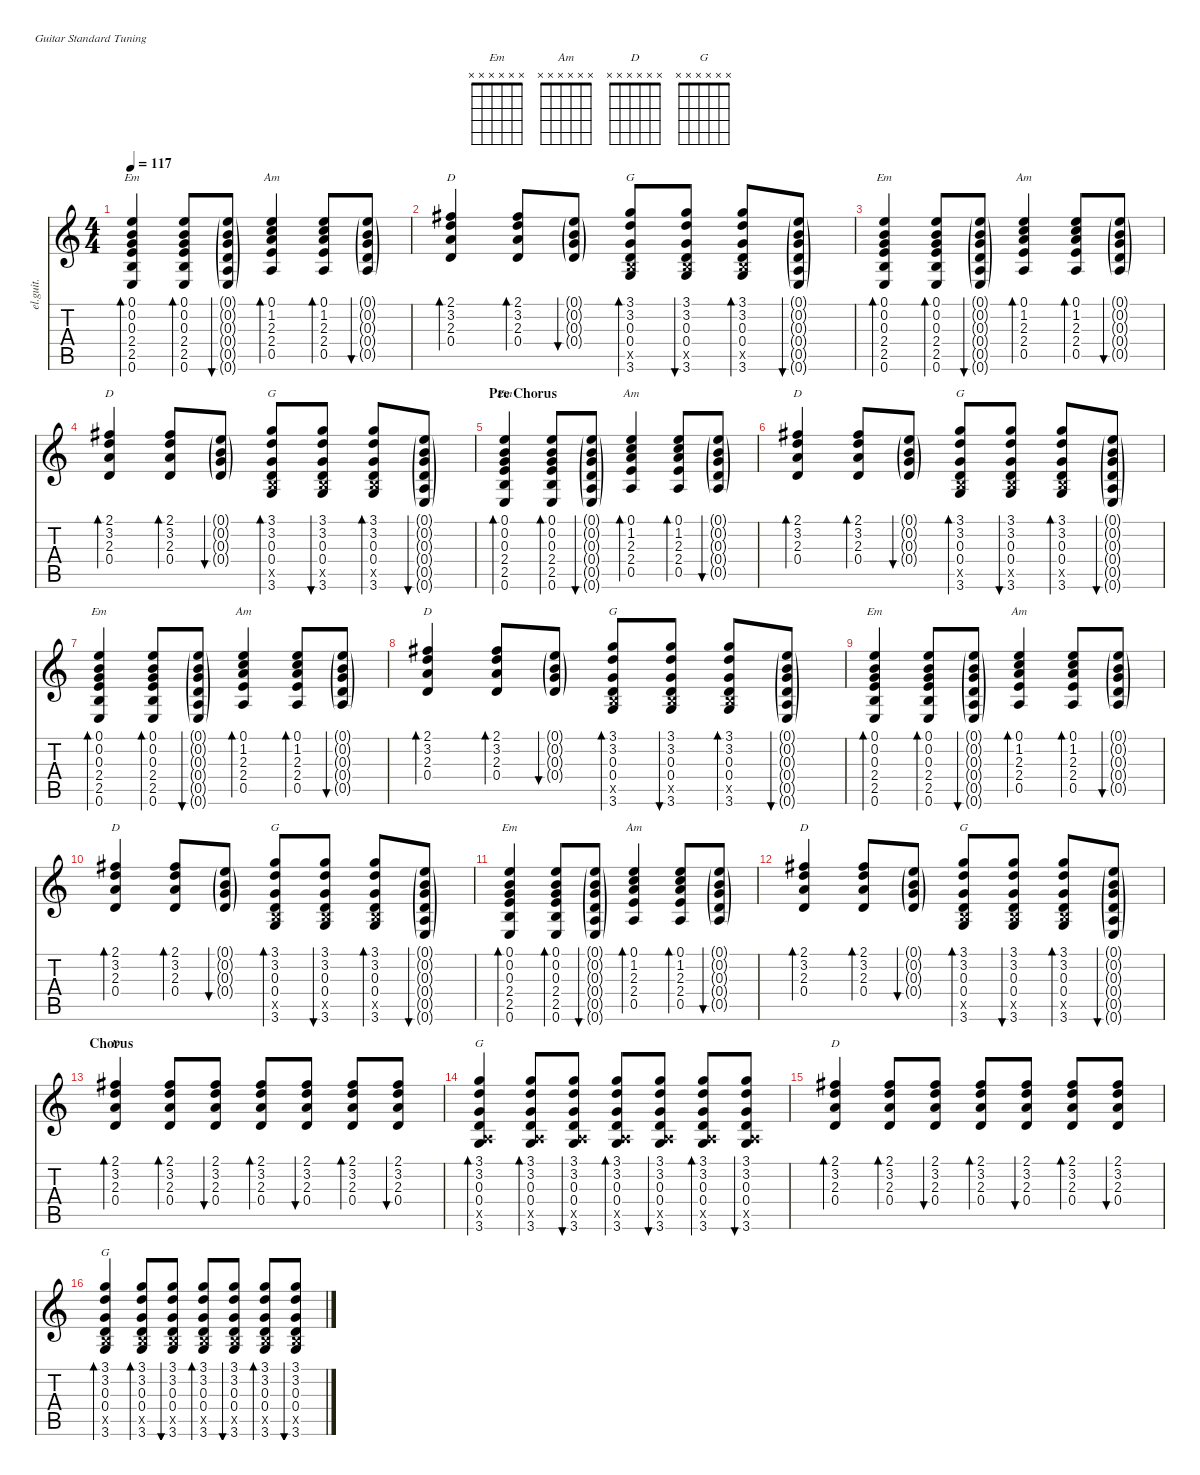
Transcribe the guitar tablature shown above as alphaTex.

\defaultSystemsLayout 4
\hideDynamics
\bracketExtendMode nobrackets
\otherSystemsTrackNameOrientation horizontal
\track ("Brian Bell - Guitar 2" "el.guit.") {instrument electricguitarclean}
\staff {score tabs}
\tuning (E4 B3 G3 D3 A2 E2)
\chord ("Em" x x x x x x)
\chord ("Am" x x x x x x)
\chord ("D" x x x x x x)
\chord ("G" x x x x x x)
\ts (4 4)
\tempo 117
\clef g2
\ks c
(0.1 0.2 0.3 2.4 2.5 0.6).4{bd 30 ch "Em" dy f beam Up} (0.1 0.2 0.3 2.4 2.5 0.6).8{bd 30 beam Up} (0.1{g} 0.2{g} 0.3{g} 0.4{g} 0.5{g} 0.6{g}).8{bu 30 beam Up} (0.1 1.2 2.3 2.4 0.5).4{bd 30 ch "Am" beam Up} (0.1 1.2 2.3 2.4 0.5).8{bd 30 beam Up} (0.1{g} 0.2{g} 0.3{g} 0.4{g} 0.5{g}).8{bu 30 beam Up} |
(2.1{acc #} 3.2 2.3 0.4).4{bd 30 ch "D" beam Up} (2.1{acc #} 3.2 2.3 0.4).8{bd 30 beam Up} (0.1{g} 0.2{g} 0.3{g} 0.4{g}).8{bu 30 beam Up} (3.1 3.2 0.3 0.4 2.5{x} 3.6).8{bd 30 ch "G" beam Up} (3.1 3.2 0.3 0.4 2.5{x} 3.6).8{bu 30 dy mf beam Up} (3.1 3.2 0.3 0.4 2.5{x} 3.6).8{bd 30 dy f beam Up} (0.1{g} 0.2{g} 0.3{g} 0.4{g} 0.5{g} 0.6{g}).8{bu 30 beam Up} |
(0.1 0.2 0.3 2.4 2.5 0.6).4{bd 30 ch "Em" beam Up} (0.1 0.2 0.3 2.4 2.5 0.6).8{bd 30 beam Up} (0.1{g} 0.2{g} 0.3{g} 0.4{g} 0.5{g} 0.6{g}).8{bu 30 beam Up} (0.1 1.2 2.3 2.4 0.5).4{bd 30 ch "Am" beam Up} (0.1 1.2 2.3 2.4 0.5).8{bd 30 beam Up} (0.1{g} 0.2{g} 0.3{g} 0.4{g} 0.5{g}).8{bu 30 beam Up} |
(2.1{acc #} 3.2 2.3 0.4).4{bd 30 ch "D" beam Up} (2.1{acc #} 3.2 2.3 0.4).8{bd 30 beam Up} (0.1{g} 0.2{g} 0.3{g} 0.4{g}).8{bu 30 beam Up} (3.1 3.2 0.3 0.4 2.5{x} 3.6).8{bd 30 ch "G" beam Up} (3.1 3.2 0.3 0.4 2.5{x} 3.6).8{bu 30 dy mf beam Up} (3.1 3.2 0.3 0.4 2.5{x} 3.6).8{bd 30 dy f beam Up} (0.1{g} 0.2{g} 0.3{g} 0.4{g} 0.5{g} 0.6{g}).8{bu 30 beam Up} |
\section ("" "Pre Chorus")
(0.1 0.2 0.3 2.4 2.5 0.6).4{bd 30 ch "Em" beam Up} (0.1 0.2 0.3 2.4 2.5 0.6).8{bd 30 beam Up} (0.1{g} 0.2{g} 0.3{g} 0.4{g} 0.5{g} 0.6{g}).8{bu 30 beam Up} (0.1 1.2 2.3 2.4 0.5).4{bd 30 ch "Am" beam Up} (0.1 1.2 2.3 2.4 0.5).8{bd 30 beam Up} (0.1{g} 0.2{g} 0.3{g} 0.4{g} 0.5{g}).8{bu 30 beam Up} |
(2.1{acc #} 3.2 2.3 0.4).4{bd 30 ch "D" beam Up} (2.1{acc #} 3.2 2.3 0.4).8{bd 30 beam Up} (0.1{g} 0.2{g} 0.3{g} 0.4{g}).8{bu 30 beam Up} (3.1 3.2 0.3 0.4 2.5{x} 3.6).8{bd 30 ch "G" beam Up} (3.1 3.2 0.3 0.4 2.5{x} 3.6).8{bu 30 dy mf beam Up} (3.1 3.2 0.3 0.4 2.5{x} 3.6).8{bd 30 dy f beam Up} (0.1{g} 0.2{g} 0.3{g} 0.4{g} 0.5{g} 0.6{g}).8{bu 30 beam Up} |
(0.1 0.2 0.3 2.4 2.5 0.6).4{bd 30 ch "Em" beam Up} (0.1 0.2 0.3 2.4 2.5 0.6).8{bd 30 beam Up} (0.1{g} 0.2{g} 0.3{g} 0.4{g} 0.5{g} 0.6{g}).8{bu 30 beam Up} (0.1 1.2 2.3 2.4 0.5).4{bd 30 ch "Am" beam Up} (0.1 1.2 2.3 2.4 0.5).8{bd 30 beam Up} (0.1{g} 0.2{g} 0.3{g} 0.4{g} 0.5{g}).8{bu 30 beam Up} |
(2.1{acc #} 3.2 2.3 0.4).4{bd 30 ch "D" beam Up} (2.1{acc #} 3.2 2.3 0.4).8{bd 30 beam Up} (0.1{g} 0.2{g} 0.3{g} 0.4{g}).8{bu 30 beam Up} (3.1 3.2 0.3 0.4 2.5{x} 3.6).8{bd 30 ch "G" beam Up} (3.1 3.2 0.3 0.4 2.5{x} 3.6).8{bu 30 dy mf beam Up} (3.1 3.2 0.3 0.4 2.5{x} 3.6).8{bd 30 dy f beam Up} (0.1{g} 0.2{g} 0.3{g} 0.4{g} 0.5{g} 0.6{g}).8{bu 30 beam Up} |
(0.1 0.2 0.3 2.4 2.5 0.6).4{bd 30 ch "Em" beam Up} (0.1 0.2 0.3 2.4 2.5 0.6).8{bd 30 beam Up} (0.1{g} 0.2{g} 0.3{g} 0.4{g} 0.5{g} 0.6{g}).8{bu 30 beam Up} (0.1 1.2 2.3 2.4 0.5).4{bd 30 ch "Am" beam Up} (0.1 1.2 2.3 2.4 0.5).8{bd 30 beam Up} (0.1{g} 0.2{g} 0.3{g} 0.4{g} 0.5{g}).8{bu 30 beam Up} |
(2.1{acc #} 3.2 2.3 0.4).4{bd 30 ch "D" beam Up} (2.1{acc #} 3.2 2.3 0.4).8{bd 30 beam Up} (0.1{g} 0.2{g} 0.3{g} 0.4{g}).8{bu 30 beam Up} (3.1 3.2 0.3 0.4 2.5{x} 3.6).8{bd 30 ch "G" beam Up} (3.1 3.2 0.3 0.4 2.5{x} 3.6).8{bu 30 dy mf beam Up} (3.1 3.2 0.3 0.4 2.5{x} 3.6).8{bd 30 dy f beam Up} (0.1{g} 0.2{g} 0.3{g} 0.4{g} 0.5{g} 0.6{g}).8{bu 30 beam Up} |
(0.1 0.2 0.3 2.4 2.5 0.6).4{bd 30 ch "Em" beam Up} (0.1 0.2 0.3 2.4 2.5 0.6).8{bd 30 beam Up} (0.1{g} 0.2{g} 0.3{g} 0.4{g} 0.5{g} 0.6{g}).8{bu 30 beam Up} (0.1 1.2 2.3 2.4 0.5).4{bd 30 ch "Am" beam Up} (0.1 1.2 2.3 2.4 0.5).8{bd 30 beam Up} (0.1{g} 0.2{g} 0.3{g} 0.4{g} 0.5{g}).8{bu 30 beam Up} |
(2.1{acc #} 3.2 2.3 0.4).4{bd 30 ch "D" beam Up} (2.1{acc #} 3.2 2.3 0.4).8{bd 30 beam Up} (0.1{g} 0.2{g} 0.3{g} 0.4{g}).8{bu 30 beam Up} (3.1 3.2 0.3 0.4 2.5{x} 3.6).8{bd 30 ch "G" beam Up} (3.1 3.2 0.3 0.4 2.5{x} 3.6).8{bu 30 dy mf beam Up} (3.1 3.2 0.3 0.4 2.5{x} 3.6).8{bd 30 dy f beam Up} (0.1{g} 0.2{g} 0.3{g} 0.4{g} 0.5{g} 0.6{g}).8{bu 30 beam Up} |
\section ("" "Chorus")
(2.1{acc #} 3.2 2.3 0.4).4{bd 30 ch "D" beam Up} (2.1{acc #} 3.2 2.3 0.4).8{bd 30 beam Up} (2.1{acc #} 3.2 2.3 0.4).8{bu 30 dy mf beam Up} (2.1{acc #} 3.2 2.3 0.4).8{bd 30 dy f beam Up} (2.1{acc #} 3.2 2.3 0.4).8{bu 30 dy mf beam Up} (2.1{acc #} 3.2 2.3 0.4).8{bd 30 dy f beam Up} (2.1{acc #} 3.2 2.3 0.4).8{bu 30 dy mf beam Up} |
(3.1 3.2 0.3 0.4 0.5{x} 3.6).4{bd 30 ch "G" dy f beam Up} (3.1 3.2 0.3 0.4 0.5{x} 3.6).8{bd 30 beam Up} (3.1 3.2 0.3 0.4 0.5{x} 3.6).8{bu 30 dy mf beam Up} (3.1 3.2 0.3 0.4 0.5{x} 3.6).8{bd 30 dy f beam Up} (3.1 3.2 0.3 0.4 0.5{x} 3.6).8{bu 30 dy mf beam Up} (3.1 3.2 0.3 0.4 0.5{x} 3.6).8{bd 30 dy f beam Up} (3.1 3.2 0.3 0.4 0.5{x} 3.6).8{bu 30 dy mf beam Up} |
(2.1{acc #} 3.2 2.3 0.4).4{bd 30 ch "D" dy f beam Up} (2.1{acc #} 3.2 2.3 0.4).8{bd 30 beam Up} (2.1{acc #} 3.2 2.3 0.4).8{bu 30 dy mf beam Up} (2.1{acc #} 3.2 2.3 0.4).8{bd 30 dy f beam Up} (2.1{acc #} 3.2 2.3 0.4).8{bu 30 dy mf beam Up} (2.1{acc #} 3.2 2.3 0.4).8{bd 30 dy f beam Up} (2.1{acc #} 3.2 2.3 0.4).8{bu 30 dy mf beam Up} |
(3.1 3.2 0.3 0.4 2.5{x} 3.6).4{bd 30 ch "G" dy f beam Up} (3.1 3.2 0.3 0.4 2.5{x} 3.6).8{bd 30 beam Up} (3.1 3.2 0.3 0.4 2.5{x} 3.6).8{bu 30 dy mf beam Up} (3.1 3.2 0.3 0.4 2.5{x} 3.6).8{bd 30 dy f beam Up} (3.1 3.2 0.3 0.4 2.5{x} 3.6).8{bu 30 dy mf beam Up} (3.1 3.2 0.3 0.4 2.5{x} 3.6).8{bd 30 dy f beam Up} (3.1 3.2 0.3 0.4 2.5{x} 3.6).8{bu 30 dy mf beam Up}
